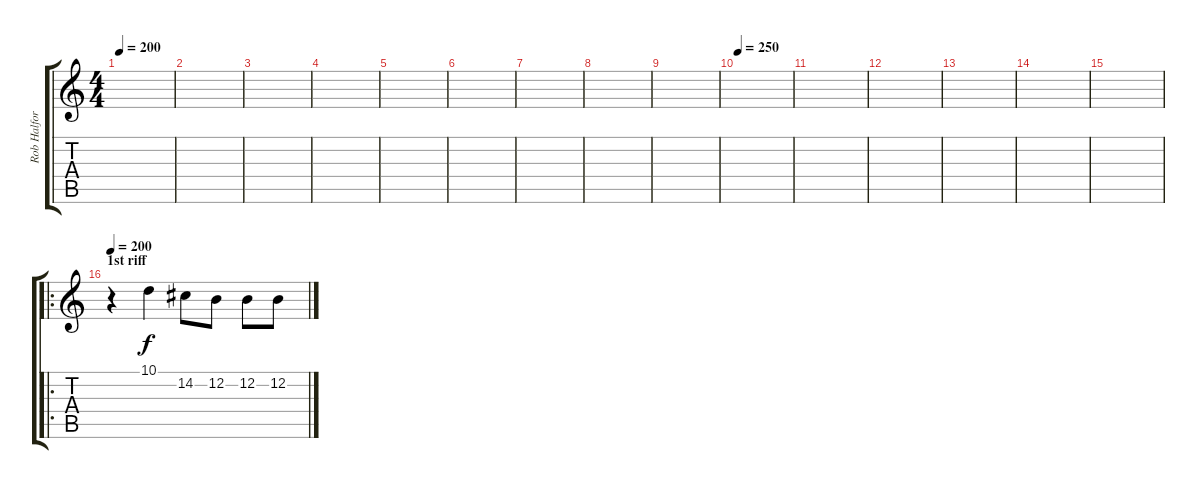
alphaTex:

\track ("Rob Halford" "Rob Halfor") {instrument lead3calliope}
\staff {score tabs}
\tuning (E4 B3 G3 D3 A2 E2) {hide}
\ts (4 4)
\tempo 200
\clef g2
\ks c
|
|
|
|
|
|
|
|
|
\tempo 250
|
|
|
|
|
|
\ro
\section ("" "1st riff")
\tempo 200
r.4 10.1.4 14.2.8 12.2.8 12.2.8 12.2.8
